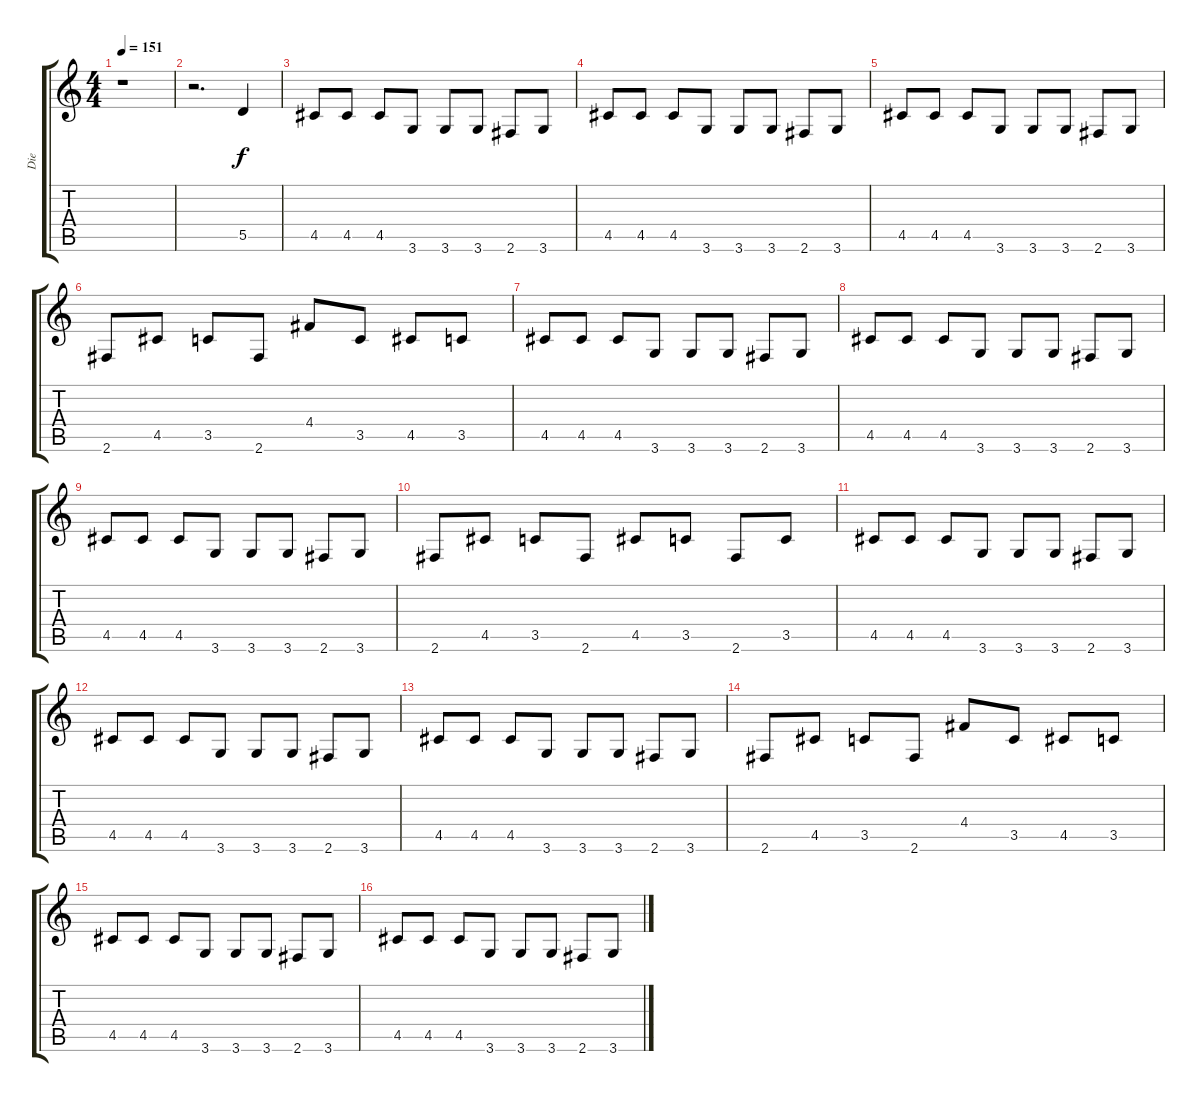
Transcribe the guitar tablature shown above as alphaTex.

\track ("Die" "Die") {instrument electricguitarclean}
\staff {score tabs}
\tuning (E4 B3 G3 D3 A2 E2) {hide}
\ts (4 4)
\tempo 151
\clef g2
\ks c
r.1{dy f} |
r.2{d} 5.5.4{instrument overdrivenguitar} |
4.5.8 4.5.8 4.5.8 3.6.8 3.6.8 3.6.8 2.6.8 3.6.8 |
4.5.8 4.5.8 4.5.8 3.6.8 3.6.8 3.6.8 2.6.8 3.6.8 |
4.5.8 4.5.8 4.5.8 3.6.8 3.6.8 3.6.8 2.6.8 3.6.8 |
2.6.8 4.5.8 3.5.8 2.6.8 4.4.8 3.5.8 4.5.8 3.5.8 |
4.5.8 4.5.8 4.5.8 3.6.8 3.6.8 3.6.8 2.6.8 3.6.8 |
4.5.8 4.5.8 4.5.8 3.6.8 3.6.8 3.6.8 2.6.8 3.6.8 |
4.5.8 4.5.8 4.5.8 3.6.8 3.6.8 3.6.8 2.6.8 3.6.8 |
2.6.8 4.5.8 3.5.8 2.6.8 4.5.8 3.5.8 2.6.8 3.5.8 |
4.5.8 4.5.8 4.5.8 3.6.8 3.6.8 3.6.8 2.6.8 3.6.8 |
4.5.8 4.5.8 4.5.8 3.6.8 3.6.8 3.6.8 2.6.8 3.6.8 |
4.5.8 4.5.8 4.5.8 3.6.8 3.6.8 3.6.8 2.6.8 3.6.8 |
2.6.8 4.5.8 3.5.8 2.6.8 4.4.8 3.5.8 4.5.8 3.5.8 |
4.5.8 4.5.8 4.5.8 3.6.8 3.6.8 3.6.8 2.6.8 3.6.8 |
4.5.8 4.5.8 4.5.8 3.6.8 3.6.8 3.6.8 2.6.8 3.6.8
